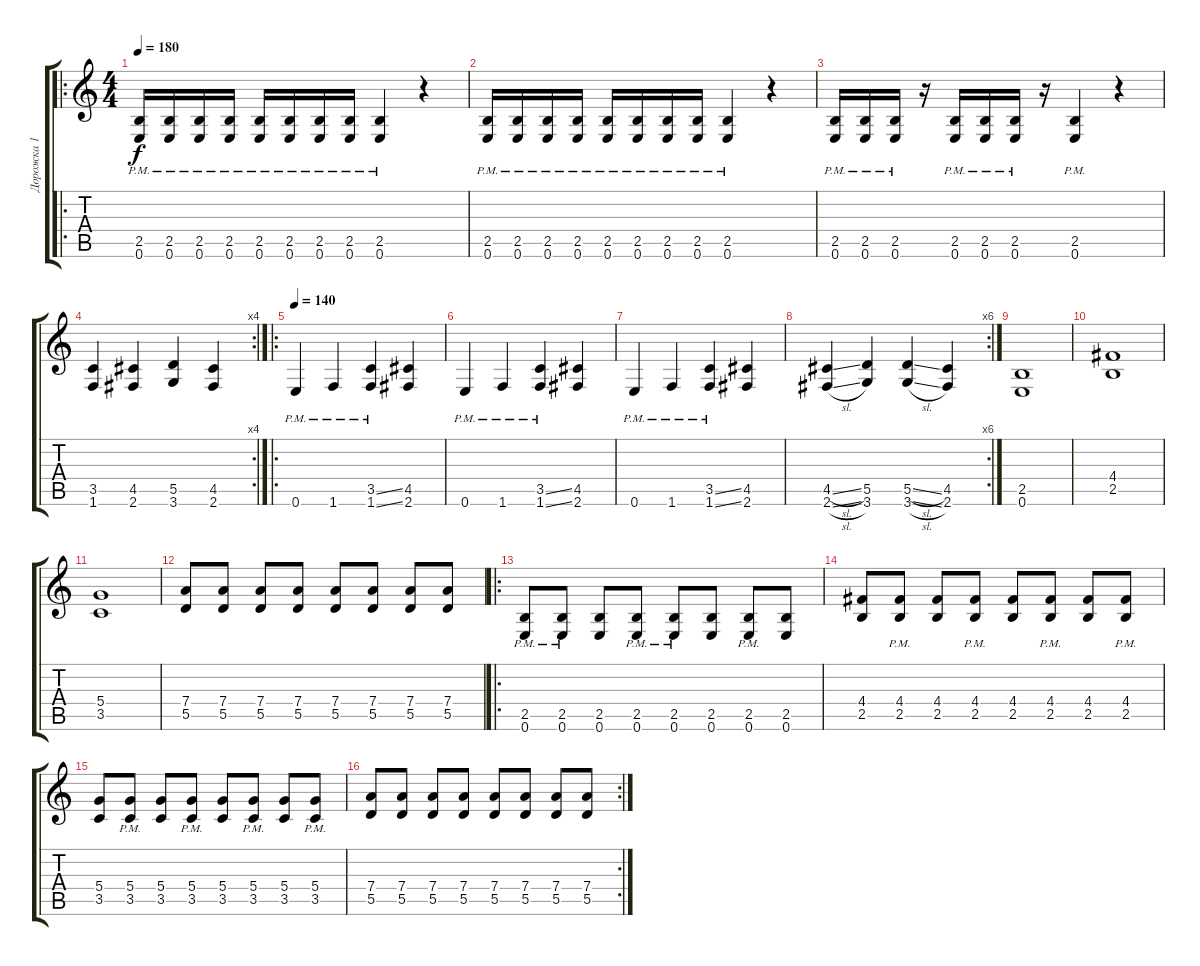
\track ("Дорожка 1" "Дорожка 1") {solo instrument distortionguitar}
\staff {score tabs}
\tuning (E4 B3 G3 D3 A2 E2) {hide}
\ro
\ts (4 4)
\tempo 180
\clef g2
\ks c
(2.5{pm} 0.6{pm}).16{dy f} (2.5{pm} 0.6{pm}).16 (2.5{pm} 0.6{pm}).16 (2.5{pm} 0.6{pm}).16 (2.5{pm} 0.6{pm}).16 (2.5{pm} 0.6{pm}).16 (2.5{pm} 0.6{pm}).16 (2.5{pm} 0.6{pm}).16 (2.5{pm} 0.6{pm}).4 r.4 |
(2.5{pm} 0.6{pm}).16 (2.5{pm} 0.6{pm}).16 (2.5{pm} 0.6{pm}).16 (2.5{pm} 0.6{pm}).16 (2.5{pm} 0.6{pm}).16 (2.5{pm} 0.6{pm}).16 (2.5{pm} 0.6{pm}).16 (2.5{pm} 0.6{pm}).16 (2.5{pm} 0.6{pm}).4 r.4 |
(2.5{pm} 0.6{pm}).16 (2.5{pm} 0.6{pm}).16 (2.5{pm} 0.6{pm}).16 r.16 (2.5{pm} 0.6{pm}).16 (2.5{pm} 0.6{pm}).16 (2.5{pm} 0.6{pm}).16 r.16 (2.5{pm} 0.6{pm}).4 r.4 |
\rc 4
(3.5 1.6).4 (4.5 2.6).4 (5.5 3.6).4 (4.5 2.6).4 |
\ro
\tempo 140
0.6{pm}.4 1.6{pm}.4 (3.5{ss pm} 1.6{ss pm}).4 (4.5 2.6).4 |
0.6{pm}.4 1.6{pm}.4 (3.5{ss pm} 1.6{ss pm}).4 (4.5 2.6).4 |
0.6{pm}.4 1.6{pm}.4 (3.5{ss pm} 1.6{ss pm}).4 (4.5 2.6).4 |
\rc 6
(4.5{sl} 2.6{sl}).4 (5.5 3.6).4 (5.5{sl} 3.6{sl}).4 (4.5 2.6).4 |
(2.5 0.6).1 |
(4.4 2.5).1 |
(5.4 3.5).1 |
(7.4 5.5).8 (7.4 5.5).8 (7.4 5.5).8 (7.4 5.5).8 (7.4 5.5).8 (7.4 5.5).8 (7.4 5.5).8 (7.4 5.5).8 |
\ro
(2.5{pm} 0.6{pm}).8 (2.5{pm} 0.6{pm}).8 (2.5 0.6).8 (2.5{pm} 0.6{pm}).8 (2.5{pm} 0.6{pm}).8 (2.5 0.6).8 (2.5{pm} 0.6{pm}).8 (2.5 0.6).8 |
(4.4 2.5).8 (4.4{pm} 2.5{pm}).8 (4.4 2.5).8 (4.4{pm} 2.5{pm}).8 (4.4 2.5).8 (4.4{pm} 2.5{pm}).8 (4.4 2.5).8 (4.4{pm} 2.5{pm}).8 |
(5.4 3.5).8 (5.4 3.5{pm}).8 (5.4 3.5).8 (5.4 3.5{pm}).8 (5.4 3.5).8 (5.4{pm} 3.5{pm}).8 (5.4 3.5).8 (5.4{pm} 3.5{pm}).8 |
\rc 2
(7.4 5.5).8 (7.4 5.5).8 (7.4 5.5).8 (7.4 5.5).8 (7.4 5.5).8 (7.4 5.5).8 (7.4 5.5).8 (7.4 5.5).8
